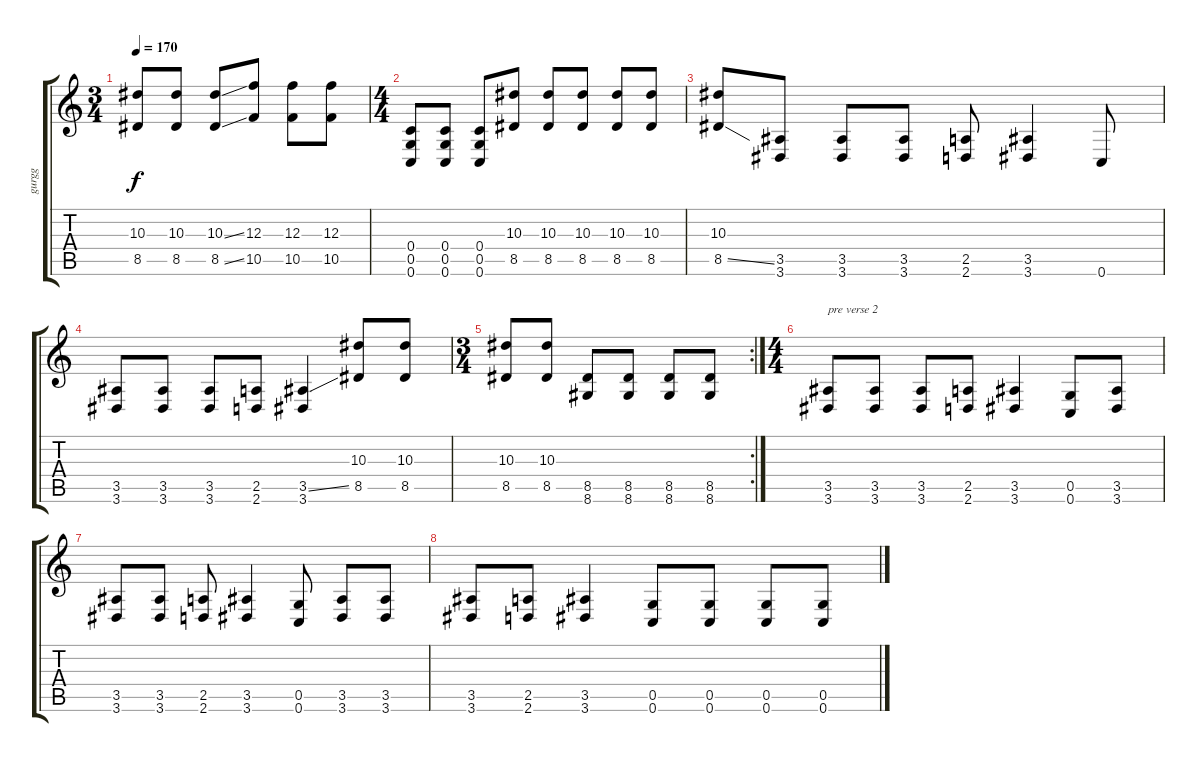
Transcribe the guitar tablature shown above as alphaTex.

\track ("gurgg" "gurgg") {instrument distortionguitar}
\staff {score tabs}
\tuning (D4 A3 F3 C3 G2 C2) {hide}
\ts (3 4)
\tempo 170
\clef g2
\ks c
(10.3 8.5).8{dy f} (10.3 8.5).8 (10.3{ss} 8.5{ss}).8 (12.3 10.5).8 (12.3 10.5).8 (12.3 10.5).8 |
\ts (4 4)
(0.4 0.5 0.6).8 (0.4 0.5 0.6).8 (0.4 0.5 0.6).8 (10.3 8.5).8 (10.3 8.5).8 (10.3 8.5).8 (10.3 8.5).8 (10.3 8.5).8 |
(10.3 8.5{ss}).8 (3.5 3.6).8 (3.5 3.6).8 (3.5 3.6).8 (2.5 2.6).8 (3.5 3.6).4 0.6.8 |
(3.5 3.6).8 (3.5 3.6).8 (3.5 3.6).8 (2.5 2.6).8 (3.5{ss} 3.6).4 (10.3 8.5).8 (10.3 8.5).8 |
\rc 2
\ts (3 4)
(10.3 8.5).8 (10.3 8.5).8 (8.5 8.6).8 (8.5 8.6).8 (8.5 8.6).8 (8.5 8.6).8 |
\ts (4 4)
(3.5 3.6).8{txt "pre verse 2"} (3.5 3.6).8 (3.5 3.6).8 (2.5 2.6).8 (3.5 3.6).4 (0.5 0.6).8 (3.5 3.6).8 |
(3.5 3.6).8 (3.5 3.6).8 (2.5 2.6).8 (3.5 3.6).4 (0.5 0.6).8 (3.5 3.6).8 (3.5 3.6).8 |
(3.5 3.6).8 (2.5 2.6).8 (3.5 3.6).4 (0.5 0.6).8 (0.5 0.6).8 (0.5 0.6).8 (0.5 0.6).8
